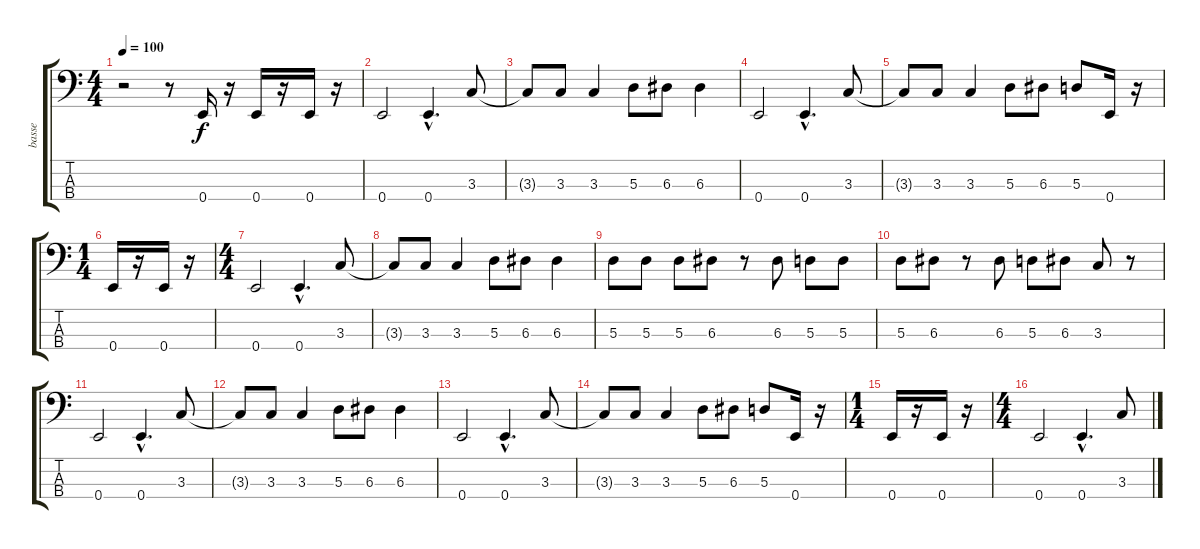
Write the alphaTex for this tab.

\track ("basse" "basse") {instrument electricbasspick}
\staff {score tabs}
\tuning (G2 D2 A1 E1) {hide}
\ts (4 4)
\tempo 100
\clef f4
\ks c
r.2{dy f instrument electricbasspick} r.8 0.4.16 r.16 0.4.16 r.16 0.4.16 r.16 |
0.4.2 0.4{hac}.4{d} 3.3.8 |
3.3{t}.8 3.3.8 3.3.4 5.3.8 6.3.8 6.3.4 |
0.4.2 0.4{hac}.4{d} 3.3.8 |
3.3{t}.8 3.3.8 3.3.4 5.3.8 6.3.8 5.3.8 0.4.16 r.16 |
\ts (1 4)
0.4.16 r.16 0.4.16 r.16 |
\ts (4 4)
0.4.2 0.4{hac}.4{d} 3.3.8 |
3.3{t}.8 3.3.8 3.3.4 5.3.8 6.3.8 6.3.4 |
5.3.8 5.3.8 5.3.8 6.3.8 r.8 6.3.8 5.3.8 5.3.8 |
5.3.8 6.3.8 r.8 6.3.8 5.3.8 6.3.8 3.3.8 r.8 |
0.4.2 0.4{hac}.4{d} 3.3.8 |
3.3{t}.8 3.3.8 3.3.4 5.3.8 6.3.8 6.3.4 |
0.4.2 0.4{hac}.4{d} 3.3.8 |
3.3{t}.8 3.3.8 3.3.4 5.3.8 6.3.8 5.3.8 0.4.16 r.16 |
\ts (1 4)
0.4.16 r.16 0.4.16 r.16 |
\ts (4 4)
0.4.2 0.4{hac}.4{d} 3.3.8
